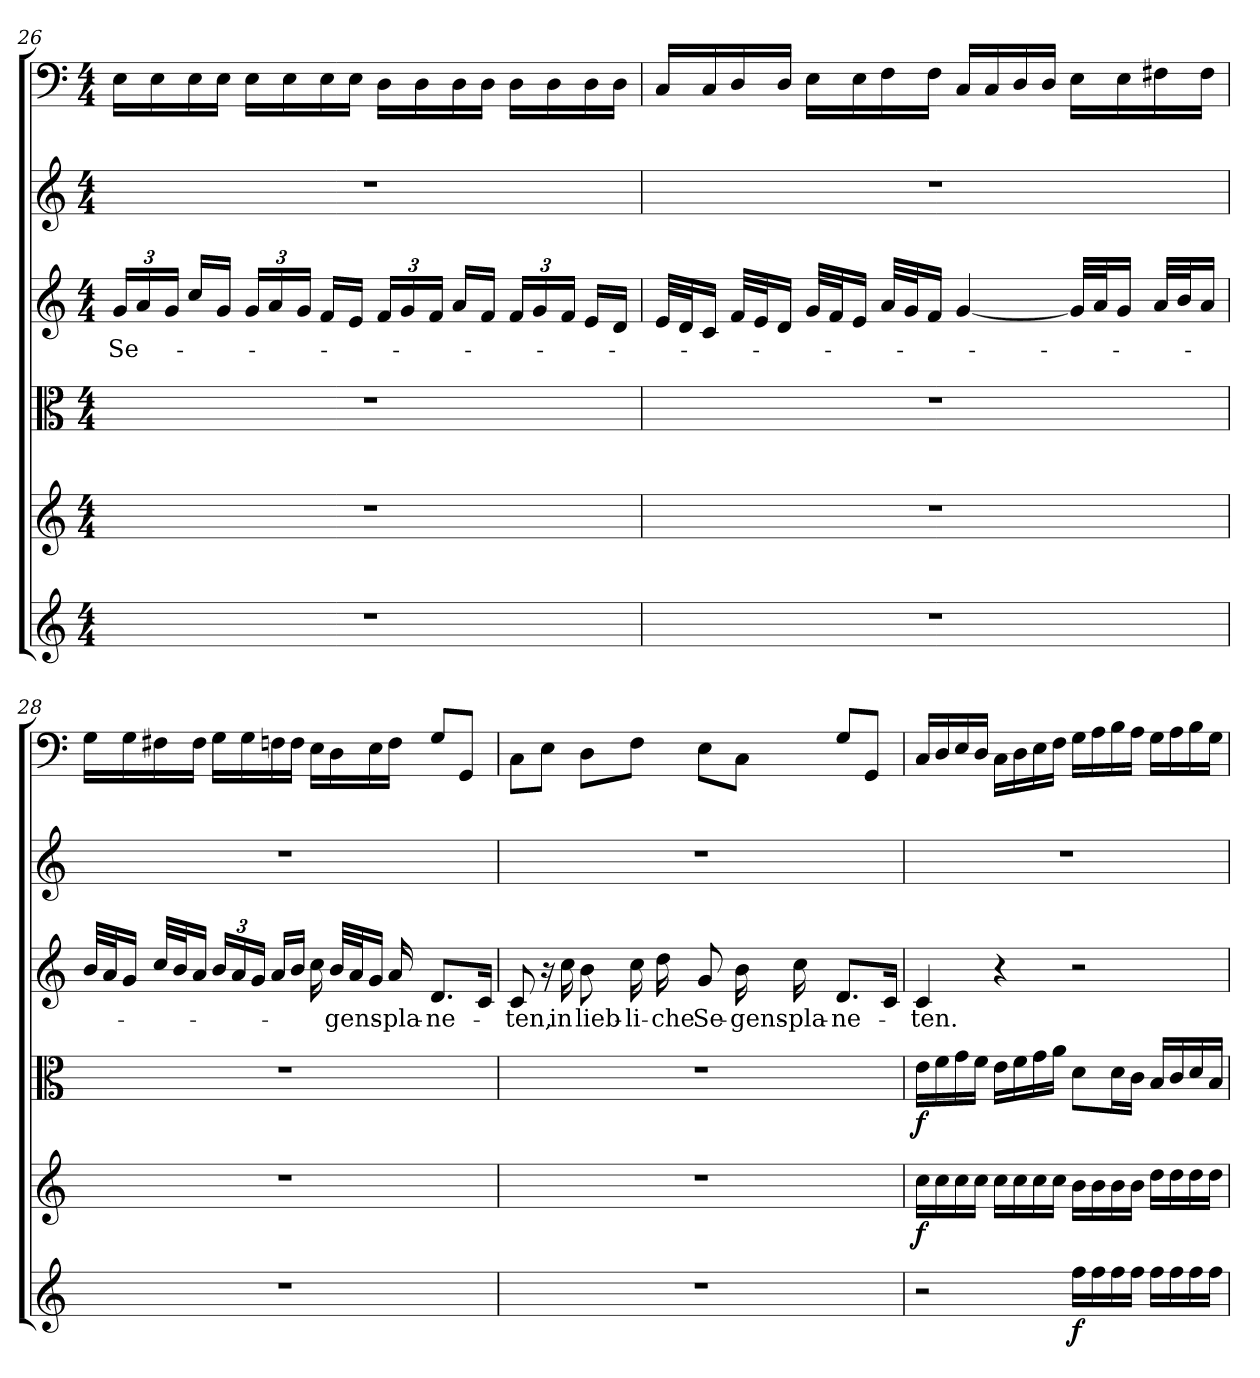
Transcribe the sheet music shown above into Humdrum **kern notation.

**kern	**dynam	**kern	**dynam	**kern	**dynam	**kern	**text	**kern	**kern
*part6	*part6	*part5	*part5	*part4	*part4	*part3	*part3	*part2	*part1
*staff6	*staff6	*staff5	*staff5	*staff4	*staff4	*staff3	*staff3	*staff2	*staff1
*clefG2	*	*clefG2	*	*clefC3	*	*clefG2	*	*clefG2	*clefF4
*k[]	*	*k[]	*	*k[]	*	*k[]	*	*k[]	*k[]
*C:	*	*C:	*	*C:	*	*C:	*	*C:	*C:
*M4/4	*	*M4/4	*	*M4/4	*	*M4/4	*	*M4/4	*M4/4
=26	=26	=26	=26	=26	=26	=26	=26	=26	=26
1r	.	1r	.	1r	.	24g/LL	Se-	1r	16E\LL
.	.	.	.	.	.	24a/	.	.	.
.	.	.	.	.	.	.	.	.	16E\
.	.	.	.	.	.	24g/JJ	.	.	.
.	.	.	.	.	.	16cc/LL	.	.	16E\
.	.	.	.	.	.	16g/JJ	.	.	16E\JJ
.	.	.	.	.	.	24g/LL	.	.	16E\LL
.	.	.	.	.	.	24a/	.	.	.
.	.	.	.	.	.	.	.	.	16E\
.	.	.	.	.	.	24g/JJ	.	.	.
.	.	.	.	.	.	16f/LL	.	.	16E\
.	.	.	.	.	.	16e/JJ	.	.	16E\JJ
.	.	.	.	.	.	24f/LL	.	.	16D\LL
.	.	.	.	.	.	24g/	.	.	.
.	.	.	.	.	.	.	.	.	16D\
.	.	.	.	.	.	24f/JJ	.	.	.
.	.	.	.	.	.	16a/LL	.	.	16D\
.	.	.	.	.	.	16f/JJ	.	.	16D\JJ
.	.	.	.	.	.	24f/LL	.	.	16D\LL
.	.	.	.	.	.	24g/	.	.	.
.	.	.	.	.	.	.	.	.	16D\
.	.	.	.	.	.	24f/JJ	.	.	.
.	.	.	.	.	.	16e/LL	.	.	16D\
.	.	.	.	.	.	16d/JJ	.	.	16D\JJ
=27	=27	=27	=27	=27	=27	=27	=27	=27	=27
1r	.	1r	.	1r	.	32e/LLL	.	1r	16C/LL
.	.	.	.	.	.	32d/J	.	.	.
.	.	.	.	.	.	16c/JJ	.	.	16C/
.	.	.	.	.	.	32f/LLL	.	.	16D/
.	.	.	.	.	.	32e/J	.	.	.
.	.	.	.	.	.	16d/JJ	.	.	16D/JJ
.	.	.	.	.	.	32g/LLL	.	.	16E\LL
.	.	.	.	.	.	32f/J	.	.	.
.	.	.	.	.	.	16e/JJ	.	.	16E\
.	.	.	.	.	.	32a/LLL	.	.	16F\
.	.	.	.	.	.	32g/J	.	.	.
.	.	.	.	.	.	16f/JJ	.	.	16F\JJ
.	.	.	.	.	.	[4g/	.	.	16C/LL
.	.	.	.	.	.	.	.	.	16C/
.	.	.	.	.	.	.	.	.	16D/
.	.	.	.	.	.	.	.	.	16D/JJ
.	.	.	.	.	.	32g/LLL]	.	.	16E\LL
.	.	.	.	.	.	32a/J	.	.	.
.	.	.	.	.	.	16g/JJ	.	.	16E\
.	.	.	.	.	.	32a/LLL	.	.	16F#X\
.	.	.	.	.	.	32b/J	.	.	.
.	.	.	.	.	.	16a/JJ	.	.	16F#\JJ
=28	=28	=28	=28	=28	=28	=28	=28	=28	=28
1r	.	1r	.	1r	.	32b/LLL	.	1r	16G\LL
.	.	.	.	.	.	32a/J	.	.	.
.	.	.	.	.	.	16g/JJ	.	.	16G\
.	.	.	.	.	.	32cc/LLL	.	.	16F#X\
.	.	.	.	.	.	32b/J	.	.	.
.	.	.	.	.	.	16a/JJ	.	.	16F#\JJ
.	.	.	.	.	.	24b/LL	.	.	16G\LL
.	.	.	.	.	.	24a/	.	.	.
.	.	.	.	.	.	.	.	.	16G\
.	.	.	.	.	.	24g/JJ	.	.	.
.	.	.	.	.	.	16a/LL	.	.	16Fn\
.	.	.	.	.	.	16b/JJ	.	.	16F\JJ
.	.	.	.	.	.	16cc\	.	.	16E\LL
.	.	.	.	.	.	32b/LLL	-gens-	.	16D\
.	.	.	.	.	.	32a/J	.	.	.
.	.	.	.	.	.	16g/JJ	.	.	16E\
.	.	.	.	.	.	16a/	-pla-	.	16F\JJ
.	.	.	.	.	.	8.d/L	-ne-	.	8G/L
.	.	.	.	.	.	.	.	.	8GG/J
.	.	.	.	.	.	16c/Jk	.	.	.
=29	=29	=29	=29	=29	=29	=29	=29	=29	=29
1r	.	1r	.	1r	.	8c/	-ten,	1r	8C\L
.	.	.	.	.	.	16r	.	.	8E\J
.	.	.	.	.	.	16cc\	in	.	.
.	.	.	.	.	.	8b\	lieb-	.	8D\L
.	.	.	.	.	.	16cc\	-li-	.	8F\J
.	.	.	.	.	.	16dd\	-che	.	.
.	.	.	.	.	.	8g/	Se-	.	8E\L
.	.	.	.	.	.	16b\	-gens-	.	8C\J
.	.	.	.	.	.	16cc\	-pla-	.	.
.	.	.	.	.	.	8.d/L	-ne-	.	8G/L
.	.	.	.	.	.	.	.	.	8GG/J
.	.	.	.	.	.	16c/Jk	.	.	.
=30	=30	=30	=30	=30	=30	=30	=30	=30	=30
2r	.	16cc\LL	f	16e\LL	f	4c/	-ten.	1r	16C/LL
.	.	16cc\	.	16f\	.	.	.	.	16D/
.	.	16cc\	.	16g\	.	.	.	.	16E/
.	.	16cc\JJ	.	16f\JJ	.	.	.	.	16D/JJ
.	.	16cc\LL	.	16e\LL	.	4r	.	.	16C\LL
.	.	16cc\	.	16f\	.	.	.	.	16D\
.	.	16cc\	.	16g\	.	.	.	.	16E\
.	.	16cc\JJ	.	16a\JJ	.	.	.	.	16F\JJ
16ff\LL	f	16b\LL	.	8d\L	.	2r	.	.	16G\LL
16ff\	.	16b\	.	.	.	.	.	.	16A\
16ff\	.	16b\	.	16d\L	.	.	.	.	16B\
16ff\JJ	.	16b\JJ	.	16c\JJ	.	.	.	.	16A\JJ
16ff\LL	.	16dd\LL	.	16B/LL	.	.	.	.	16G\LL
16ff\	.	16dd\	.	16c/	.	.	.	.	16A\
16ff\	.	16dd\	.	16d/	.	.	.	.	16B\
16ff\JJ	.	16dd\JJ	.	16B/JJ	.	.	.	.	16G\JJ
=	=	=	=	=	=	=	=	=	=
*-	*-	*-	*-	*-	*-	*-	*-	*-	*-
